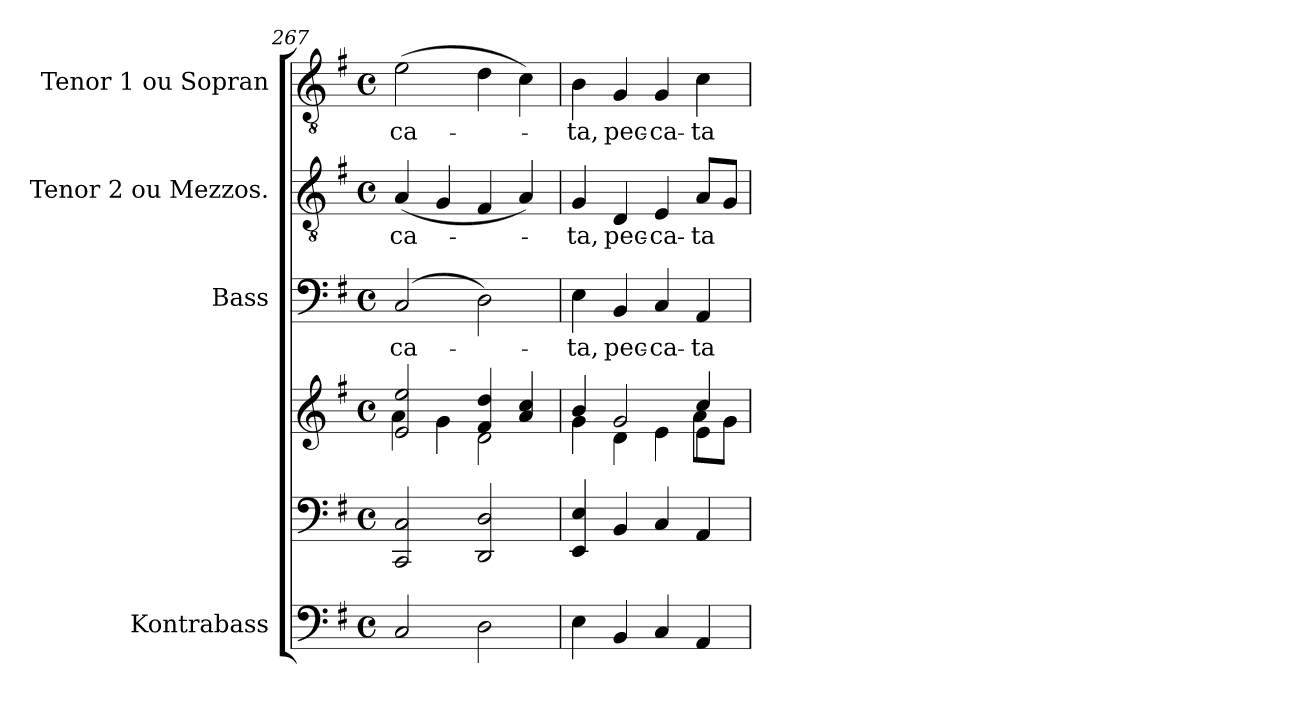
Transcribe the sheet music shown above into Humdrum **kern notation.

**kern	**kern	**kern	**kern	**text	**kern	**text	**kern	**text
*part5	*part4	*part4	*part3	*part3	*part2	*part2	*part1	*part1
*staff6	*staff5	*staff4	*staff3	*staff3	*staff2	*staff2	*staff1	*staff1
*I"Kontrabass	*	*	*I"Bass	*	*I"Tenor 2 ou Mezzos.	*	*I"Tenor 1 ou Sopran	*
*I'Kb.	*	*	*	*	*	*	*	*
*clefF4	*clefF4	*clefG2	*clefF4	*	*clefGv2	*	*clefGv2	*
*ITrd7c12	*	*	*	*	*	*	*	*
*k[f#]	*k[f#]	*k[f#]	*k[f#]	*	*k[f#]	*	*k[f#]	*
*G:	*G:	*G:	*G:	*	*G:	*	*G:	*
*M4/4	*M4/4	*M4/4	*M4/4	*	*M4/4	*	*M4/4	*
*met(c)	*met(c)	*met(c)	*met(c)	*	*met(c)	*	*met(c)	*
=267	=267	=267	=267	=267	=267	=267	=267	=267
*	*	*^	*	*	*	*	*	*
!	!	!	!	!	!LO:LY:b	!	!LO:LY:b	!	!LO:LY:b
2CC/	2CC/ 2C/	2e/ 2ee/	4a\	(2C/	-ca-	(<4A/	-ca-	(>2e\	-ca-
.	.	.	4g\	.	.	4G/	.	.	.
2DD\	2DD/ 2D/	4f#/ 4dd/	2d\	2D\)	.	4F#/	.	4d\	.
.	.	4a/ 4cc/	.	.	.	4A/)	.	4c\)	.
=268	=268	=268	=268	=268	=268	=268	=268	=268	=268
*	*	*	*^	*	*	*	*	*	*
!	!	!	!	!	!	!LO:LY:b	!	!LO:LY:b	!	!LO:LY:b
4EE\	4EE/ 4E/	4b/	4g\	2.ryy	4E\	-ta,	4G/	-ta,	4B\	-ta,
!	!	!	!	!	!	!LO:LY:b	!	!LO:LY:b	!	!LO:LY:b
4BBB/	4BB/	2g/	4d\	.	4BB/	pec-	4D/	pec-	4G/	pec-
!	!	!	!	!	!	!LO:LY:b	!	!LO:LY:b	!	!LO:LY:b
4CC/	4C/	.	4e\	.	4C/	-ca-	4E/	-ca-	4G/	-ca-
!	!	!	!	!	!	!LO:LY:b	!	!LO:LY:b	!	!LO:LY:b
4AAA/	4AA/	4cc/	4e\	8a\L	4AA/	-ta	8A/L	-ta	4c\	-ta
.	.	.	.	8g\J	.	.	8G/J	.	.	.
*	*	*v	*v	*v	*	*	*	*	*	*
=	=	=	=	=	=	=	=	=
*-	*-	*-	*-	*-	*-	*-	*-	*-
